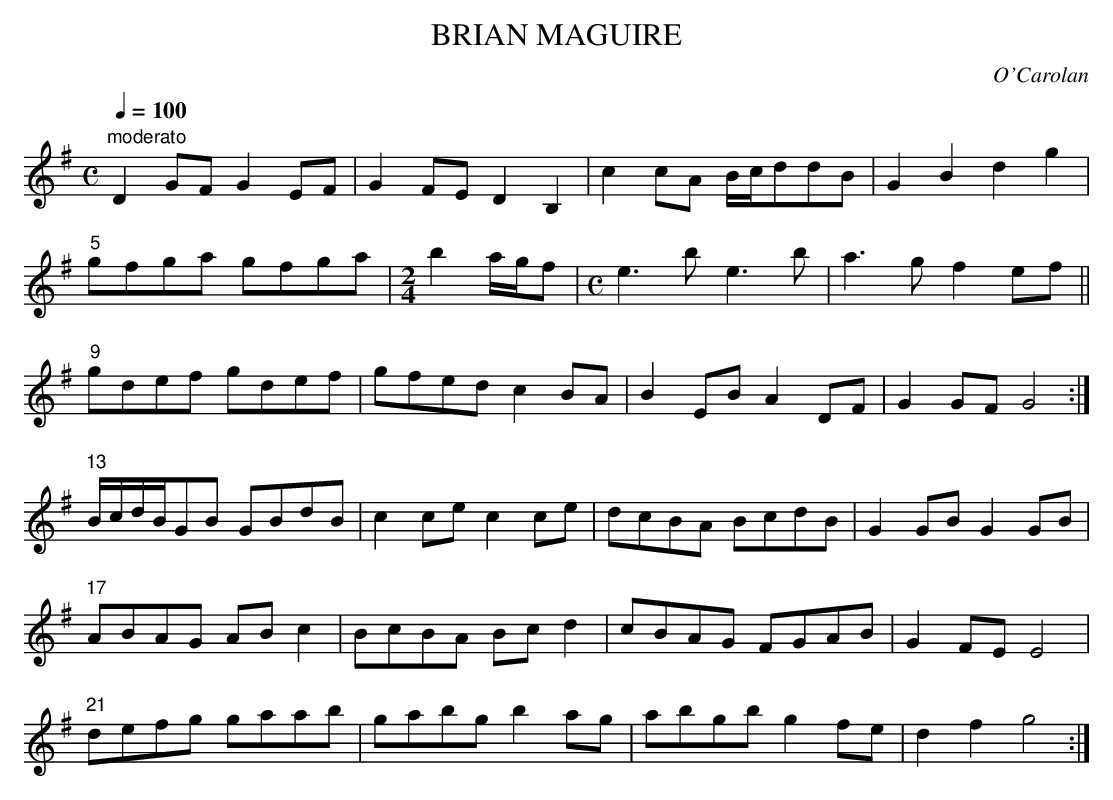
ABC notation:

X:1
T:BRIAN MAGUIRE
C:O'Carolan
Q:1/4=100
M:C
K:G
"moderato"
D2GF G2EF|G2FE D2B,2|c2cA B/c/ddB|G2B2 d2g2|
"5"gfga gfga|\
M:2/4
L:1/16
b4 agf2|\
M:C
L:1/8
e3b e3b|a3g f2ef||
"9"gdef gdef|gfed c2BA|B2EB A2DF|G2GF G4:|
"13"B/c/d/B/GB GBdB|c2ce c2ce|dcBA BcdB|G2GB G2GB|
"17"ABAG ABc2|BcBA Bc d2|cBAG FGAB|G2FE E4|
"21"defg gaab|gabg b2ag|abgb g2fe|d2f2 g4:|
